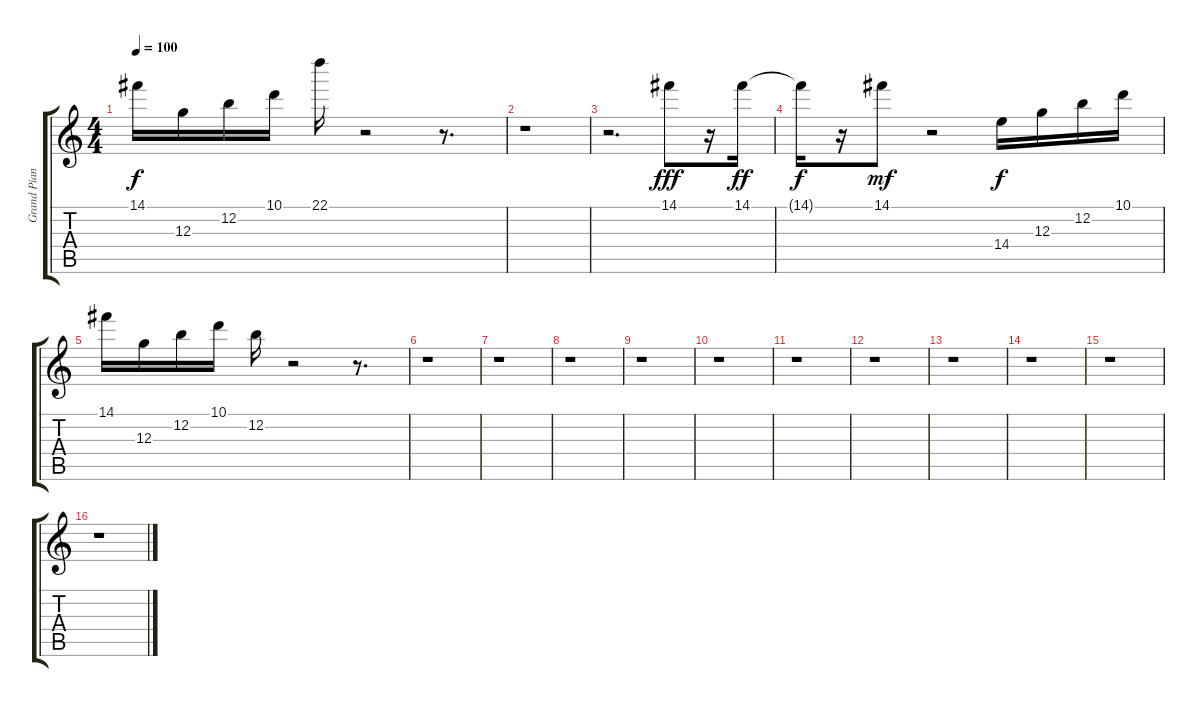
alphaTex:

\track ("Grand Piano" "Grand Pian") {instrument acousticguitarnylon}
\staff {score tabs}
\tuning (E4 B3 G3 D3 A2 E2) {hide}
\ts (4 4)
\tempo 100
\clef g2
\ks c
14.1.16{dy f} 12.3.16 12.2.16 10.1.16 22.1.16 r.2 r.8{d} |
r.1 |
r.2{d} 14.1.8{dy fff} r.16 14.1.16{dy ff} |
14.1{t}.16{dy f} r.16 14.1.8{dy mf} r.2 14.4.16{dy f} 12.3.16 12.2.16 10.1.16 |
14.1.16 12.3.16 12.2.16 10.1.16 12.2.16 r.2 r.8{d} |
r.1 |
r.1 |
r.1 |
r.1 |
r.1 |
r.1 |
r.1 |
r.1 |
r.1 |
r.1 |
r.1
